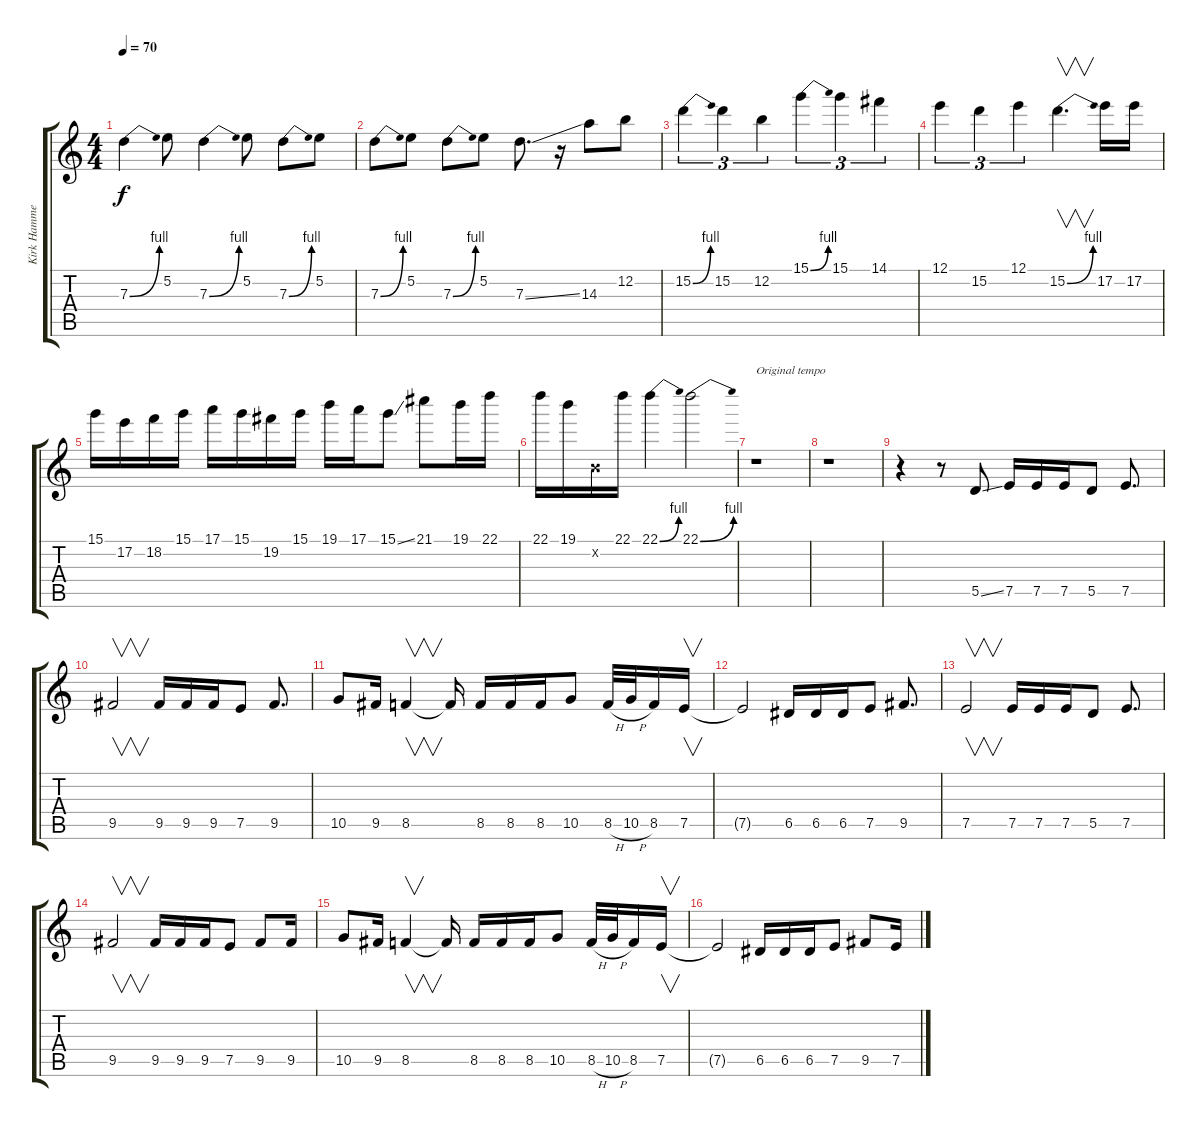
\track ("Kirk Hammet" "Kirk Hamme") {instrument distortionguitar}
\staff {score tabs}
\tuning (E4 B3 G3 D3 A2 E2) {hide}
\ts (4 4)
\tempo 70
\clef g2
\ks c
7.3{be (bend 0 0 60 4)}.4{dy f} 5.2.8 7.3{be (bend 0 0 60 4)}.4 5.2.8 7.3{be (bend 0 0 60 4)}.8 5.2.8 |
7.3{be (bend 0 0 60 4)}.8 5.2.8 7.3{be (bend 0 0 60 4)}.8 5.2.8 7.3{ss}.8{d} r.16 14.3.8 12.2.8 |
15.2{be (bend 0 0 60 4)}.4{tu (3 2)} 15.2.4{tu (3 2)} 12.2.4{tu (3 2)} 15.1{be (bend 0 0 60 4)}.4{tu (3 2)} 15.1.4{tu (3 2)} 14.1.4{tu (3 2)} |
12.1.4{tu (3 2)} 15.2.4{tu (3 2)} 12.1.4{tu (3 2)} 15.2{be (bend 0 0 60 4)}.4{v d} 17.2.16 17.2.16 |
15.1.16 17.2.16 18.2.16 15.1.16 17.1.16 15.1.16 19.2.16 15.1.16 19.1.16 17.1.16 15.1{ss}.8 21.1.8 19.1.16 22.1.16 |
22.1.16 19.1.16 0.2{x}.16 22.1.16 22.1{be (bend 0 0 60 4)}.4 22.1{be (bend 0 0 60 4)}.2 |
r.1{txt "Original tempo"} |
r.1 |
r.4 r.8 5.5{ss}.8 7.5.16 7.5.16 7.5.16 5.5.8 7.5.8{d} |
9.5.2{v} 9.5.16 9.5.16 9.5.16 7.5.8 9.5.8{d} |
10.5.8 9.5.16 8.5.4{v} 8.5{t}.16 8.5.16 8.5.16 8.5.16 10.5.8 8.5{h}.32 10.5{h}.32 8.5.16 7.5.16{v} |
7.5{t}.2 6.5.16 6.5.16 6.5.16 7.5.8 9.5.8{d} |
7.5.2{v} 7.5.16 7.5.16 7.5.16 5.5.8 7.5.8{d} |
9.5.2{v} 9.5.16 9.5.16 9.5.16 7.5.8 9.5.8 9.5.16 |
10.5.8 9.5.16 8.5.4{v} 8.5{t}.16 8.5.16 8.5.16 8.5.16 10.5.8 8.5{h}.32 10.5{h}.32 8.5.16 7.5.16{v} |
7.5{t}.2 6.5.16 6.5.16 6.5.16 7.5.8 9.5.8 7.5.16
